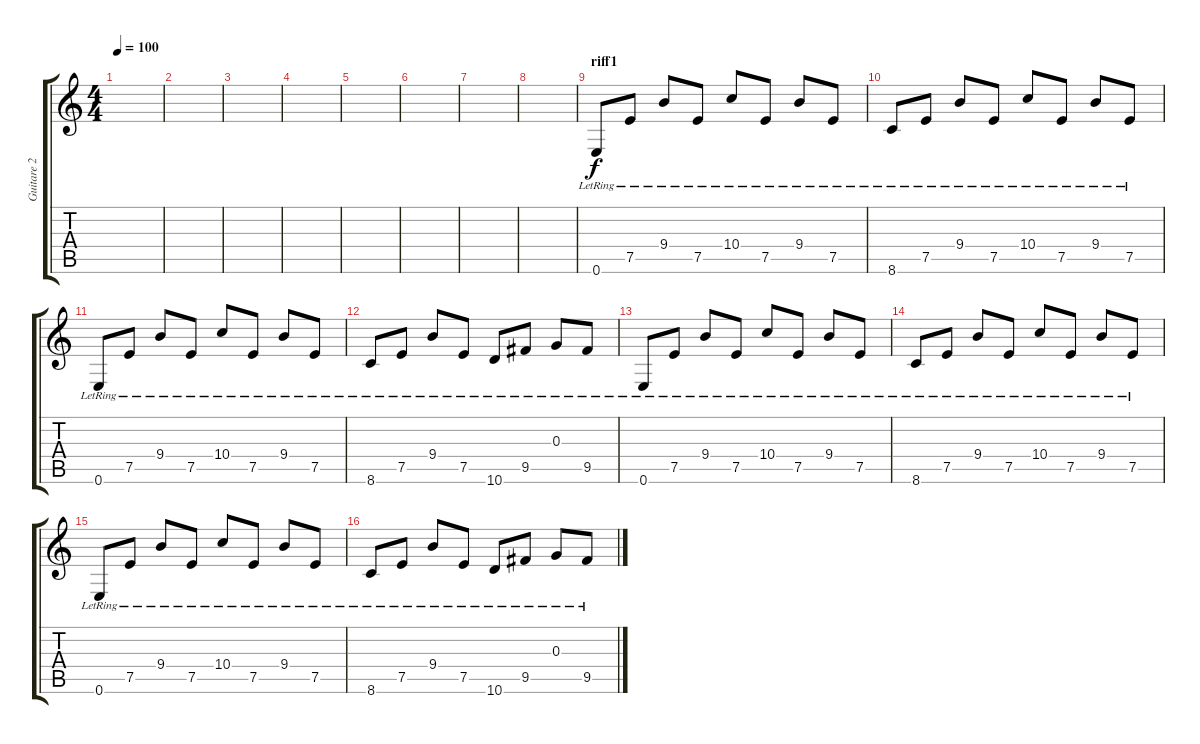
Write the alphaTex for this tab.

\track ("Guitare 2" "Guitare 2") {instrument acousticguitarnylon}
\staff {score tabs}
\tuning (E4 B3 G3 D3 A2 E2) {hide}
\ts (4 4)
\tempo 100
\clef g2
\ks c
|
|
|
|
|
|
|
|
\section ("" "riff1")
0.6{lr}.8 7.5{lr}.8 9.4{lr}.8 7.5{lr}.8 10.4{lr}.8 7.5{lr}.8 9.4{lr}.8 7.5{lr}.8 |
8.6{lr}.8 7.5{lr}.8 9.4{lr}.8 7.5{lr}.8 10.4{lr}.8 7.5{lr}.8 9.4{lr}.8 7.5{lr}.8 |
0.6{lr}.8 7.5{lr}.8 9.4{lr}.8 7.5{lr}.8 10.4{lr}.8 7.5{lr}.8 9.4{lr}.8 7.5{lr}.8 |
8.6{lr}.8 7.5{lr}.8 9.4{lr}.8 7.5{lr}.8 10.6{lr}.8 9.5{lr}.8 0.3{lr}.8 9.5{lr}.8 |
0.6{lr}.8 7.5{lr}.8 9.4{lr}.8 7.5{lr}.8 10.4{lr}.8 7.5{lr}.8 9.4{lr}.8 7.5{lr}.8 |
8.6{lr}.8 7.5{lr}.8 9.4{lr}.8 7.5{lr}.8 10.4{lr}.8 7.5{lr}.8 9.4{lr}.8 7.5{lr}.8 |
0.6{lr}.8 7.5{lr}.8 9.4{lr}.8 7.5{lr}.8 10.4{lr}.8 7.5{lr}.8 9.4{lr}.8 7.5{lr}.8 |
8.6{lr}.8 7.5{lr}.8 9.4{lr}.8 7.5{lr}.8 10.6{lr}.8 9.5{lr}.8 0.3{lr}.8 9.5{lr}.8
